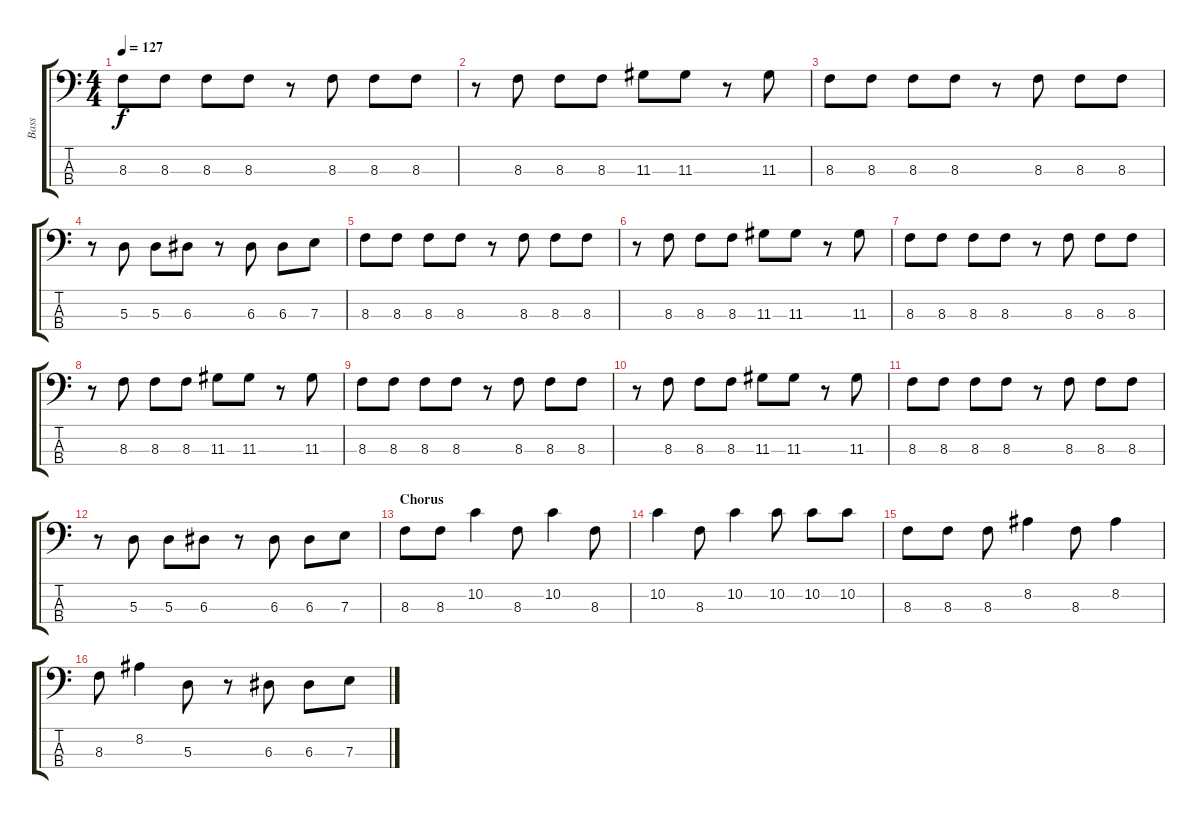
\track ("Bass" "Bass") {instrument electricbasspick}
\staff {score tabs}
\tuning (G2 D2 A1 D1) {hide}
\ts (4 4)
\tempo 127
\clef f4
\ks c
8.3.8{dy f} 8.3.8 8.3.8 8.3.8 r.8 8.3.8 8.3.8 8.3.8 |
r.8 8.3.8 8.3.8 8.3.8 11.3.8 11.3.8 r.8 11.3.8 |
8.3.8 8.3.8 8.3.8 8.3.8 r.8 8.3.8 8.3.8 8.3.8 |
r.8 5.3.8 5.3.8 6.3.8 r.8 6.3.8 6.3.8 7.3.8 |
8.3.8 8.3.8 8.3.8 8.3.8 r.8 8.3.8 8.3.8 8.3.8 |
r.8 8.3.8 8.3.8 8.3.8 11.3.8 11.3.8 r.8 11.3.8 |
8.3.8 8.3.8 8.3.8 8.3.8 r.8 8.3.8 8.3.8 8.3.8 |
r.8 8.3.8 8.3.8 8.3.8 11.3.8 11.3.8 r.8 11.3.8 |
8.3.8 8.3.8 8.3.8 8.3.8 r.8 8.3.8 8.3.8 8.3.8 |
r.8 8.3.8 8.3.8 8.3.8 11.3.8 11.3.8 r.8 11.3.8 |
8.3.8 8.3.8 8.3.8 8.3.8 r.8 8.3.8 8.3.8 8.3.8 |
r.8 5.3.8 5.3.8 6.3.8 r.8 6.3.8 6.3.8 7.3.8 |
\section ("" "Chorus")
8.3.8 8.3.8 10.2.4 8.3.8 10.2.4 8.3.8 |
10.2.4 8.3.8 10.2.4 10.2.8 10.2.8 10.2.8 |
8.3.8 8.3.8 8.3.8 8.2.4 8.3.8 8.2.4 |
8.3.8 8.2.4 5.3.8 r.8 6.3.8 6.3.8 7.3.8
